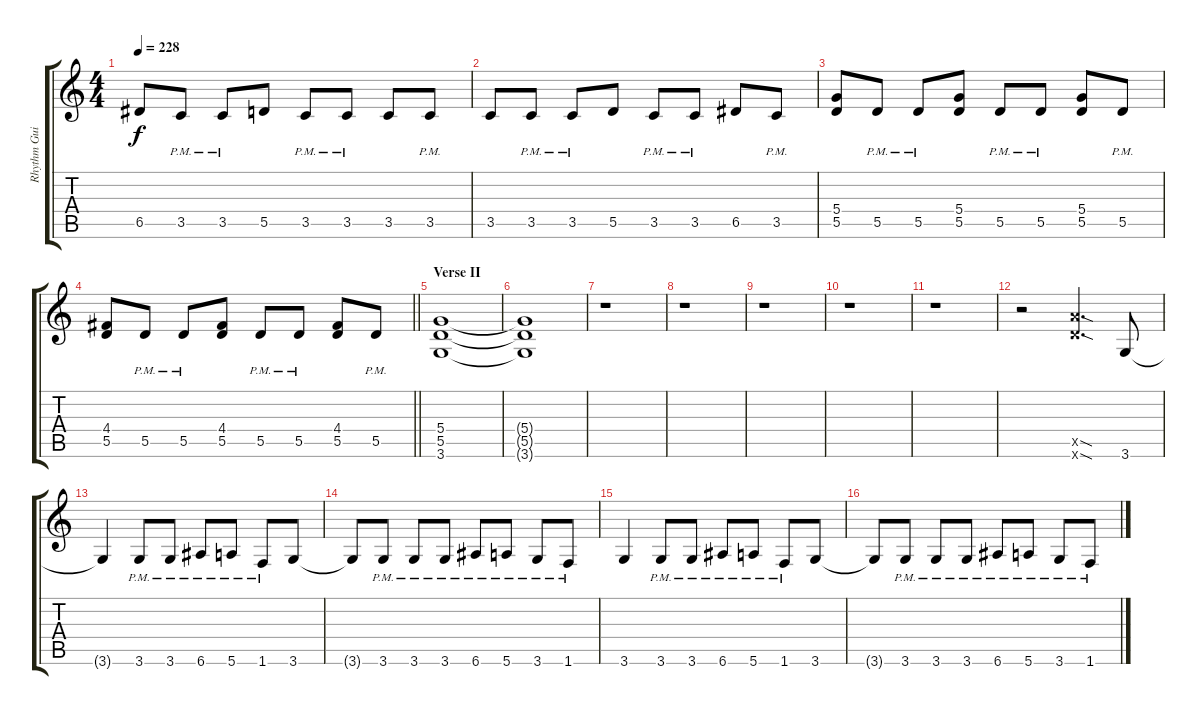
\track ("Rhythm Guitar I" "Rhythm Gui") {instrument overdrivenguitar}
\staff {score tabs}
\tuning (E4 B3 G3 D3 A2 E2) {hide}
\ts (4 4)
\tempo 228
\clef g2
\ks c
6.5.8{dy f} 3.5{pm}.8 3.5{pm}.8 5.5.8 3.5{pm}.8 3.5{pm}.8 3.5.8 3.5{pm}.8 |
3.5.8 3.5{pm}.8 3.5{pm}.8 5.5.8 3.5{pm}.8 3.5{pm}.8 6.5.8 3.5{pm}.8 |
(5.4 5.5).8 5.5{pm}.8 5.5{pm}.8 (5.4 5.5).8 5.5{pm}.8 5.5{pm}.8 (5.4 5.5).8 5.5{pm}.8 |
\barLineRight lightlight
(4.4 5.5).8 5.5{pm}.8 5.5{pm}.8 (4.4 5.5).8 5.5{pm}.8 5.5{pm}.8 (4.4 5.5).8 5.5{pm}.8 |
\section ("" "Verse II")
(5.4 5.5 3.6).1 |
(5.4{t} 5.5{t} 3.6{t}).1 |
r.1 |
r.1 |
r.1 |
r.1 |
r.1 |
r.2 (12.5{sod x} 10.6{sod x}).4{d} 3.6.8 |
3.6{t}.4 3.6{pm}.8 3.6{pm}.8 6.6{pm}.8 5.6{pm}.8 1.6{pm}.8 3.6.8 |
3.6{t}.8 3.6{pm}.8 3.6{pm}.8 3.6{pm}.8 6.6{pm}.8 5.6{pm}.8 3.6{pm}.8 1.6{pm}.8 |
3.6.4 3.6{pm}.8 3.6{pm}.8 6.6{pm}.8 5.6{pm}.8 1.6{pm}.8 3.6.8 |
3.6{t}.8 3.6{pm}.8 3.6{pm}.8 3.6{pm}.8 6.6{pm}.8 5.6{pm}.8 3.6{pm}.8 1.6{pm}.8
